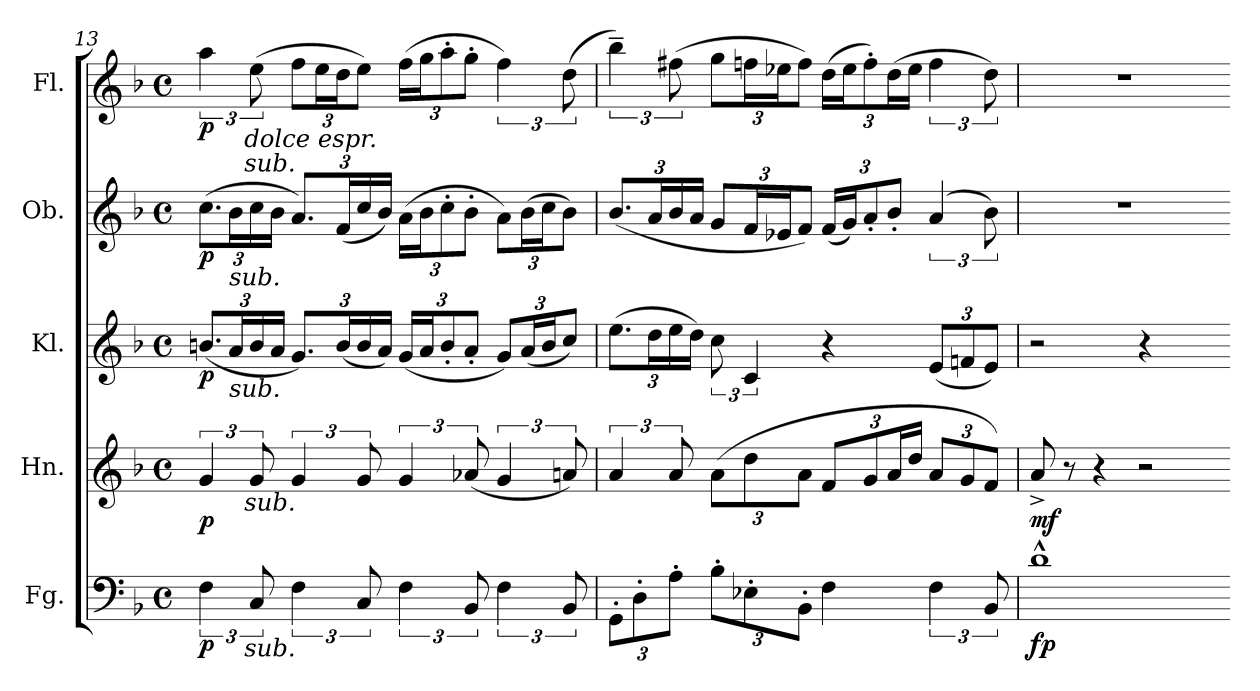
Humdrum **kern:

**kern	**dynam	**kern	**dynam	**kern	**dynam	**kern	**dynam	**kern	**dynam
*part5	*part5	*part4	*part4	*part3	*part3	*part2	*part2	*part1	*part1
*staff5	*staff5	*staff4	*staff4	*staff3	*staff3	*staff2	*staff2	*staff1	*staff1
*I"Fg.	*	*I"Hn.	*	*I"Kl.	*	*I"Ob.	*	*I"Fl.	*
*	*	*I'Hn	*	*	*	*I'Ob	*	*I'Fl	*
*clefF4	*	*clefG2	*	*clefG2	*	*clefG2	*	*clefG2	*
*	*	*ITrd4c7	*	*ITrd1c2	*	*	*	*	*
*k[b-]	*	*k[b-e-]	*	*k[b-e-a-]	*	*k[b-]	*	*k[b-]	*
*F:	*	*B-:	*	*E-:	*	*F:	*	*F:	*
*M4/4	*	*M4/4	*	*M4/4	*	*M4/4	*	*M4/4	*
*met(c)	*	*met(c)	*	*met(c)	*	*met(c)	*	*met(c)	*
*	*	*	*	*Xbrackettup	*	*Xbrackettup	*	*	*
=13	=13	=13	=13	=13	=13	=13	=13	=13	=13
!	!LO:DY:b	!	!LO:DY:b	!	!LO:DY:b	!	!LO:DY:b	!	!LO:DY:b
6F\	p	6c/	p	(<12.a/L	p	(>12.cc\L	p	6aa\	p
!	!	!	!	!	!	!LO:TX:b:i:t=sub.	!	!	!
!	!	!	!	!LO:TX:b:i:t=sub.	!	!	!	!	!
.	.	.	.	24g/L	.	24b-\L	.	.	.
!	!	!	!	!	!	!	!	!LO:TX:b:i:t=dolce espr.	!
!	!	!	!	!	!	!	!	!LO:TX:b:i:t=sub.	!
!	!	!LO:TX:b:i:t=sub.	!	!	!	!	!	!	!
!LO:TX:b:i:t=sub.	!	!	!	!	!	!	!	!	!
12C/	.	12c/	.	24a/	.	24cc\	.	(>12ee\	.
.	.	.	.	24g/JJ	.	24b-\JJ	.	.	.
*	*	*	*	*	*	*	*	*Xbrackettup	*
6F\	.	6c/	.	12.f/L)	.	12.a/L)	.	12ff\L	.
.	.	.	.	.	.	.	.	24ee\L	.
.	.	.	.	(<24a/L	.	(<24f/L	.	24dd\J	.
12C/	.	12c/	.	24a/	.	24cc/	.	12ee\J)	.
.	.	.	.	24g/JJ)	.	24b-/JJ)	.	.	.
6F\	.	6c/	.	(<24f/LL	.	(>24a\LL	.	(>24ff\LL	.
.	.	.	.	24g/J	.	24b-\J	.	24gg\J	.
.	.	.	.	12a'/	.	12cc'\	.	12aa'\	.
12BB-/	.	(<12d-X/	.	12g'/J	.	12b-'\J	.	12gg'\J	.
*	*	*	*	*	*	*	*	*brackettup	*
6F\	.	6c/	.	12f/L)	.	12a\L)	.	6ff\)	.
.	.	.	.	(<24g/L	.	(>24b-\L	.	.	.
.	.	.	.	24a/J	.	24cc\J	.	.	.
12BB-/	.	12dn/)	.	12b-/J)	.	12b-\J)	.	(>12dd\	.
=14	=14	=14	=14	=14	=14	=14	=14	=14	=14
*Xbrackettup	*	*	*	*	*	*	*	*	*
12GG'\L	.	6d/	.	(>12.dd\L	.	(<12.b-/L	.	6bb-~\)	.
12D'\	.	.	.	.	.	.	.	.	.
.	.	.	.	24cc\L	.	24a/L	.	.	.
12A'\J	.	12d/	.	24dd\	.	24b-/	.	(>12ff#X\	.
.	.	.	.	24cc\JJ)	.	24a/JJ	.	.	.
*	*	*Xbrackettup	*	*brackettup	*	*	*	*Xbrackettup	*
12B-'\L	.	(>12d\L	.	12b-\	.	12g/L	.	12gg\L	.
12E-X'\	.	12g\	.	6B-/	.	24f/L	.	24ffn\L	.
.	.	.	.	.	.	24e-X/J	.	24ee-X\J	.
12BB-'\J	.	12d\J	.	.	.	12f/J)	.	12ff\J)	.
4F\	.	12B-/L	.	4r	.	(<24f/LL	.	(>24dd\LL	.
.	.	.	.	.	.	24g/J)	.	24ee-\J	.
.	.	12c/	.	.	.	12a'/	.	12ff'\)	.
.	.	24d/L	.	.	.	12b-'/J	.	(>24dd\L	.
.	.	24g/JJ	.	.	.	.	.	24ee-\JJ	.
*brackettup	*	*	*	*Xbrackettup	*	*brackettup	*	*brackettup	*
6F\	.	12d/L	.	(<12d/L	.	(>6a/	.	6ff\	.
.	.	12c/	.	12e-X/	.	.	.	.	.
12BB-/	.	12B-/J)	.	12d/J)	.	12b-\)	.	12dd\)	.
=15	=15	=15	=15	=15	=15	=15	=15	=15	=15
!	!LO:DY:b	!	!LO:DY:b	!	!	!	!	!	!
1d^^	fp	8d^/	mf	2r	.	1r	.	1r	.
.	.	8r	.	.	.	.	.	.	.
.	.	4r	.	.	.	.	.	.	.
.	.	2r	.	4r	.	.	.	.	.
.	.	.	.	4ryy	.	.	.	.	.
=-	=-	=-	=-	=-	=-	=-	=-	=-	=-
*-	*-	*-	*-	*-	*-	*-	*-	*-	*-
